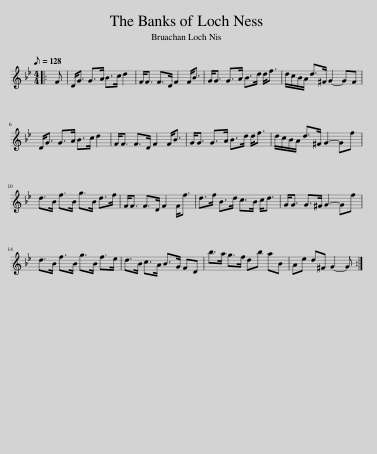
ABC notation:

X:1
L:1/8
Q:1/8=128
M:4/4
I:linebreak $
K:Gmin
V:1 treble
V:1
|: F | D<G G>A B>c d2 | F<F F>D F2 F<B | G<G G>A B>d d<f | d/c/B/A/ d>^F G2- GF |$ %5
 D<G G>A B>c d2 | F<F F>D F2 F<B | G<G G>A B>d d<f | d/c/B/A/ d>^F G2- Gf |$ d>B f>B g>B d>f | %10
 F<F F>D F2 F<f | d>f B>d c>B c<d | G<G G>^F G2- Gf |$ d>B f>B g>B f>e | d>B c>A B>G FD | %15
 b>a g>f db aB | Ae d^F G2- G :| %17
